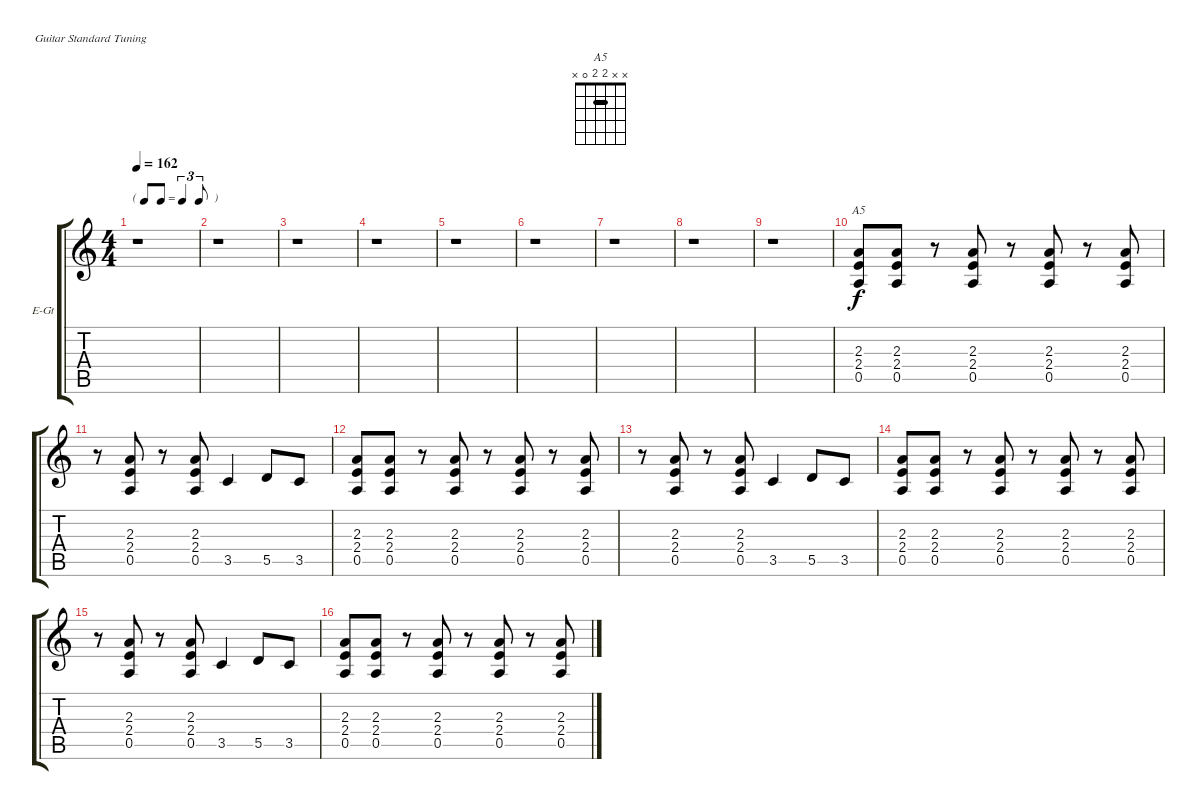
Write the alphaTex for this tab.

\bracketExtendMode groupsimilarinstruments
\firstSystemTrackNameOrientation horizontal
\otherSystemsTrackNameOrientation horizontal
\track ("Rhythm Guitar (Left)" "E-Gt") {instrument distortionguitar}
\staff {score tabs}
\tuning (E4 B3 G3 D3 A2 E2)
\chord ("A5" x x 2 2 0 x) {showfingering false barre 2}
\ts (4 4)
\tf triplet8th
\tempo 162
\clef g2
\ks c
r.1{dy f} |
r.1 |
r.1 |
r.1 |
r.1 |
r.1 |
r.1 |
r.1 |
r.1 |
(2.3 2.4 0.5).8{ch "A5"} (2.3 2.4 0.5).8 r.8 (2.3 2.4 0.5).8 r.8 (2.3 2.4 0.5).8 r.8 (2.3 2.4 0.5).8 |
r.8 (2.3 2.4 0.5).8 r.8 (2.3 2.4 0.5).8 3.5.4 5.5.8 3.5.8 |
(2.3 2.4 0.5).8 (2.3 2.4 0.5).8 r.8 (2.3 2.4 0.5).8 r.8 (2.3 2.4 0.5).8 r.8 (2.3 2.4 0.5).8 |
r.8 (2.3 2.4 0.5).8 r.8 (2.3 2.4 0.5).8 3.5.4 5.5.8 3.5.8 |
(2.3 2.4 0.5).8 (2.3 2.4 0.5).8 r.8 (2.3 2.4 0.5).8 r.8 (2.3 2.4 0.5).8 r.8 (2.3 2.4 0.5).8 |
r.8 (2.3 2.4 0.5).8 r.8 (2.3 2.4 0.5).8 3.5.4 5.5.8 3.5.8 |
(2.3 2.4 0.5).8 (2.3 2.4 0.5).8 r.8 (2.3 2.4 0.5).8 r.8 (2.3 2.4 0.5).8 r.8 (2.3 2.4 0.5).8
